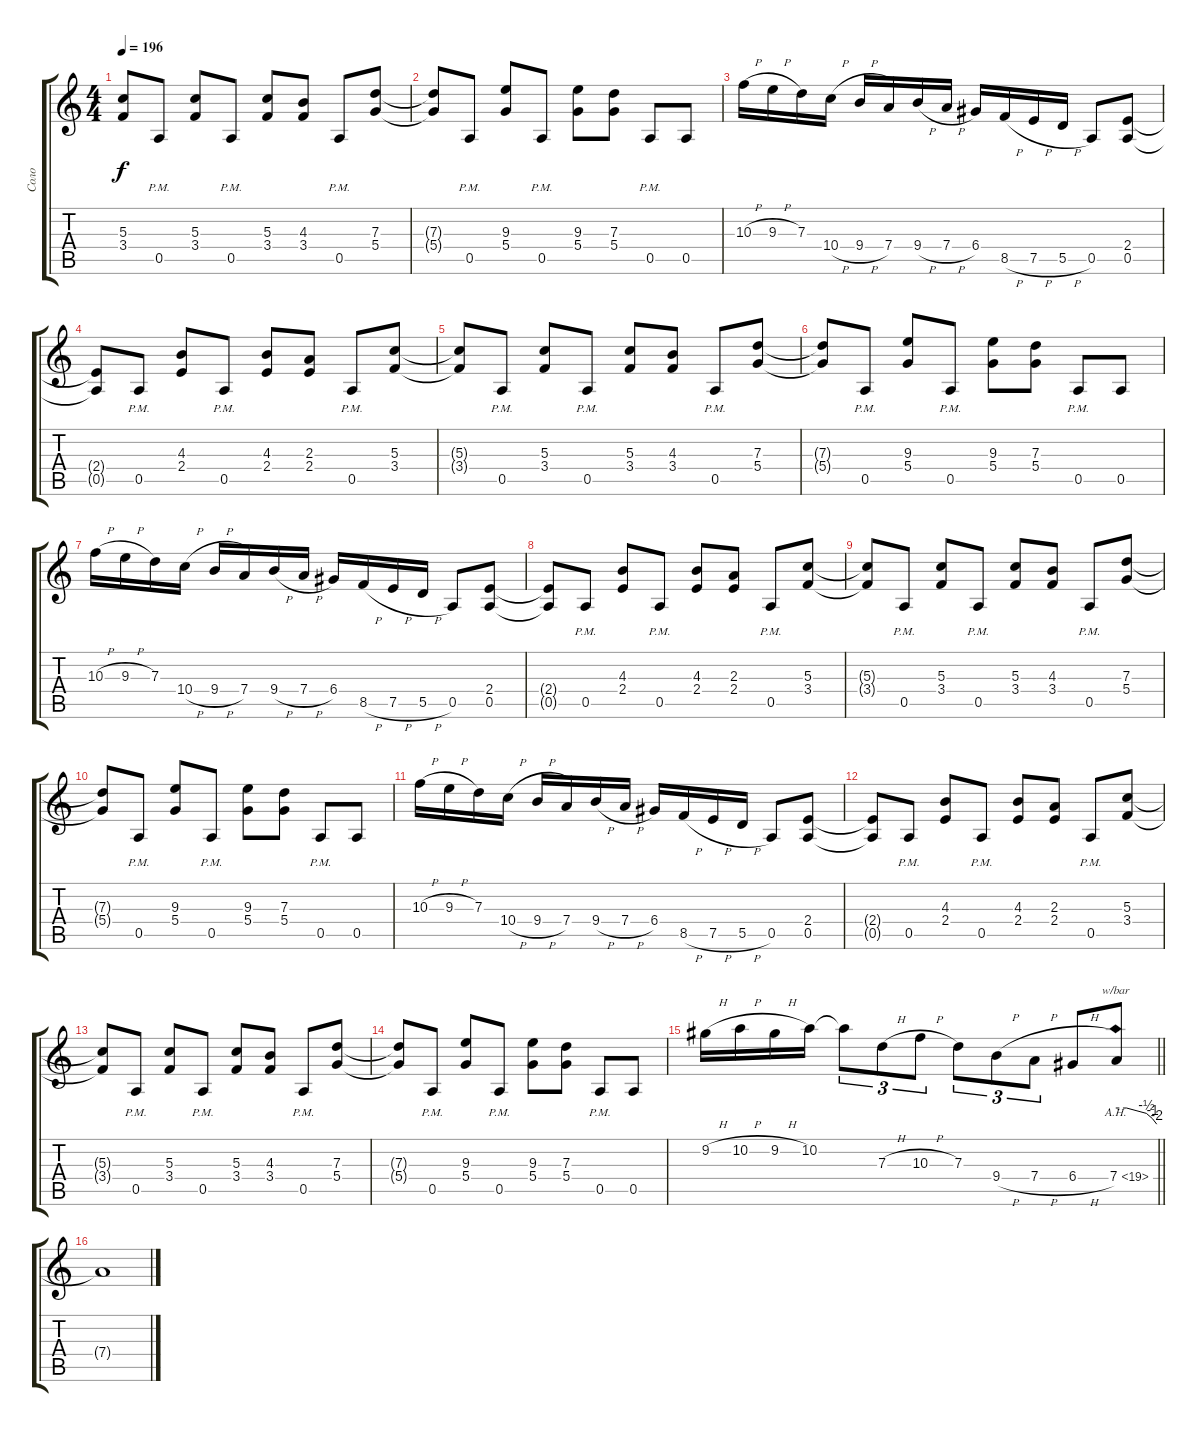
\track ("Соло" "Соло") {instrument distortionguitar}
\staff {score tabs}
\tuning (E4 B3 G3 D3 A2 E2) {hide}
\ts (4 4)
\tempo 196
\clef g2
\ks c
(5.3{t} 3.4{t}).8{dy f} 0.5{pm}.8 (5.3 3.4).8 0.5{pm}.8 (5.3 3.4).8 (4.3 3.4).8 0.5{pm}.8 (7.3 5.4).8 |
(7.3{t} 5.4{t}).8 0.5{pm}.8 (9.3 5.4).8 0.5{pm}.8 (9.3 5.4).8 (7.3 5.4).8 0.5{pm}.8 0.5.8 |
10.3{h}.16 9.3{h}.16 7.3.16 10.4{h}.16 9.4{h}.16 7.4.16 9.4{h}.16 7.4{h}.16 6.4.16 8.5{h}.16 7.5{h}.16 5.5{h}.16 0.5.8 (2.4 0.5).8 |
(2.4{t} 0.5{t}).8 0.5{pm}.8 (4.3 2.4).8 0.5{pm}.8 (4.3 2.4).8 (2.3 2.4).8 0.5{pm}.8 (5.3 3.4).8 |
(5.3{t} 3.4{t}).8 0.5{pm}.8 (5.3 3.4).8 0.5{pm}.8 (5.3 3.4).8 (4.3 3.4).8 0.5{pm}.8 (7.3 5.4).8 |
(7.3{t} 5.4{t}).8 0.5{pm}.8 (9.3 5.4).8 0.5{pm}.8 (9.3 5.4).8 (7.3 5.4).8 0.5{pm}.8 0.5.8 |
10.3{h}.16 9.3{h}.16 7.3.16 10.4{h}.16 9.4{h}.16 7.4.16 9.4{h}.16 7.4{h}.16 6.4.16 8.5{h}.16 7.5{h}.16 5.5{h}.16 0.5.8 (2.4 0.5).8 |
(2.4{t} 0.5{t}).8 0.5{pm}.8 (4.3 2.4).8 0.5{pm}.8 (4.3 2.4).8 (2.3 2.4).8 0.5{pm}.8 (5.3 3.4).8 |
(5.3{t} 3.4{t}).8 0.5{pm}.8 (5.3 3.4).8 0.5{pm}.8 (5.3 3.4).8 (4.3 3.4).8 0.5{pm}.8 (7.3 5.4).8 |
(7.3{t} 5.4{t}).8 0.5{pm}.8 (9.3 5.4).8 0.5{pm}.8 (9.3 5.4).8 (7.3 5.4).8 0.5{pm}.8 0.5.8 |
10.3{h}.16 9.3{h}.16 7.3.16 10.4{h}.16 9.4{h}.16 7.4.16 9.4{h}.16 7.4{h}.16 6.4.16 8.5{h}.16 7.5{h}.16 5.5{h}.16 0.5.8 (2.4 0.5).8 |
(2.4{t} 0.5{t}).8 0.5{pm}.8 (4.3 2.4).8 0.5{pm}.8 (4.3 2.4).8 (2.3 2.4).8 0.5{pm}.8 (5.3 3.4).8 |
(5.3{t} 3.4{t}).8 0.5{pm}.8 (5.3 3.4).8 0.5{pm}.8 (5.3 3.4).8 (4.3 3.4).8 0.5{pm}.8 (7.3 5.4).8 |
(7.3{t} 5.4{t}).8 0.5{pm}.8 (9.3 5.4).8 0.5{pm}.8 (9.3 5.4).8 (7.3 5.4).8 0.5{pm}.8 0.5.8 |
\barLineRight lightlight
9.2{h}.16 10.2{h}.16 9.2{h}.16 10.2.16 10.2{t}.8{tu (3 2)} 7.3{h}.8{tu (3 2)} 10.3{h}.8{tu (3 2)} 7.3.8{tu (3 2)} 9.4{h}.8{tu (3 2)} 7.4{h}.8{tu (3 2)} 6.4{h}.8 7.4{ah 12}.8{tbe (custom default 0 0 16 0 45 -2 54 -4 60 -8)} |
7.4{t}.1
